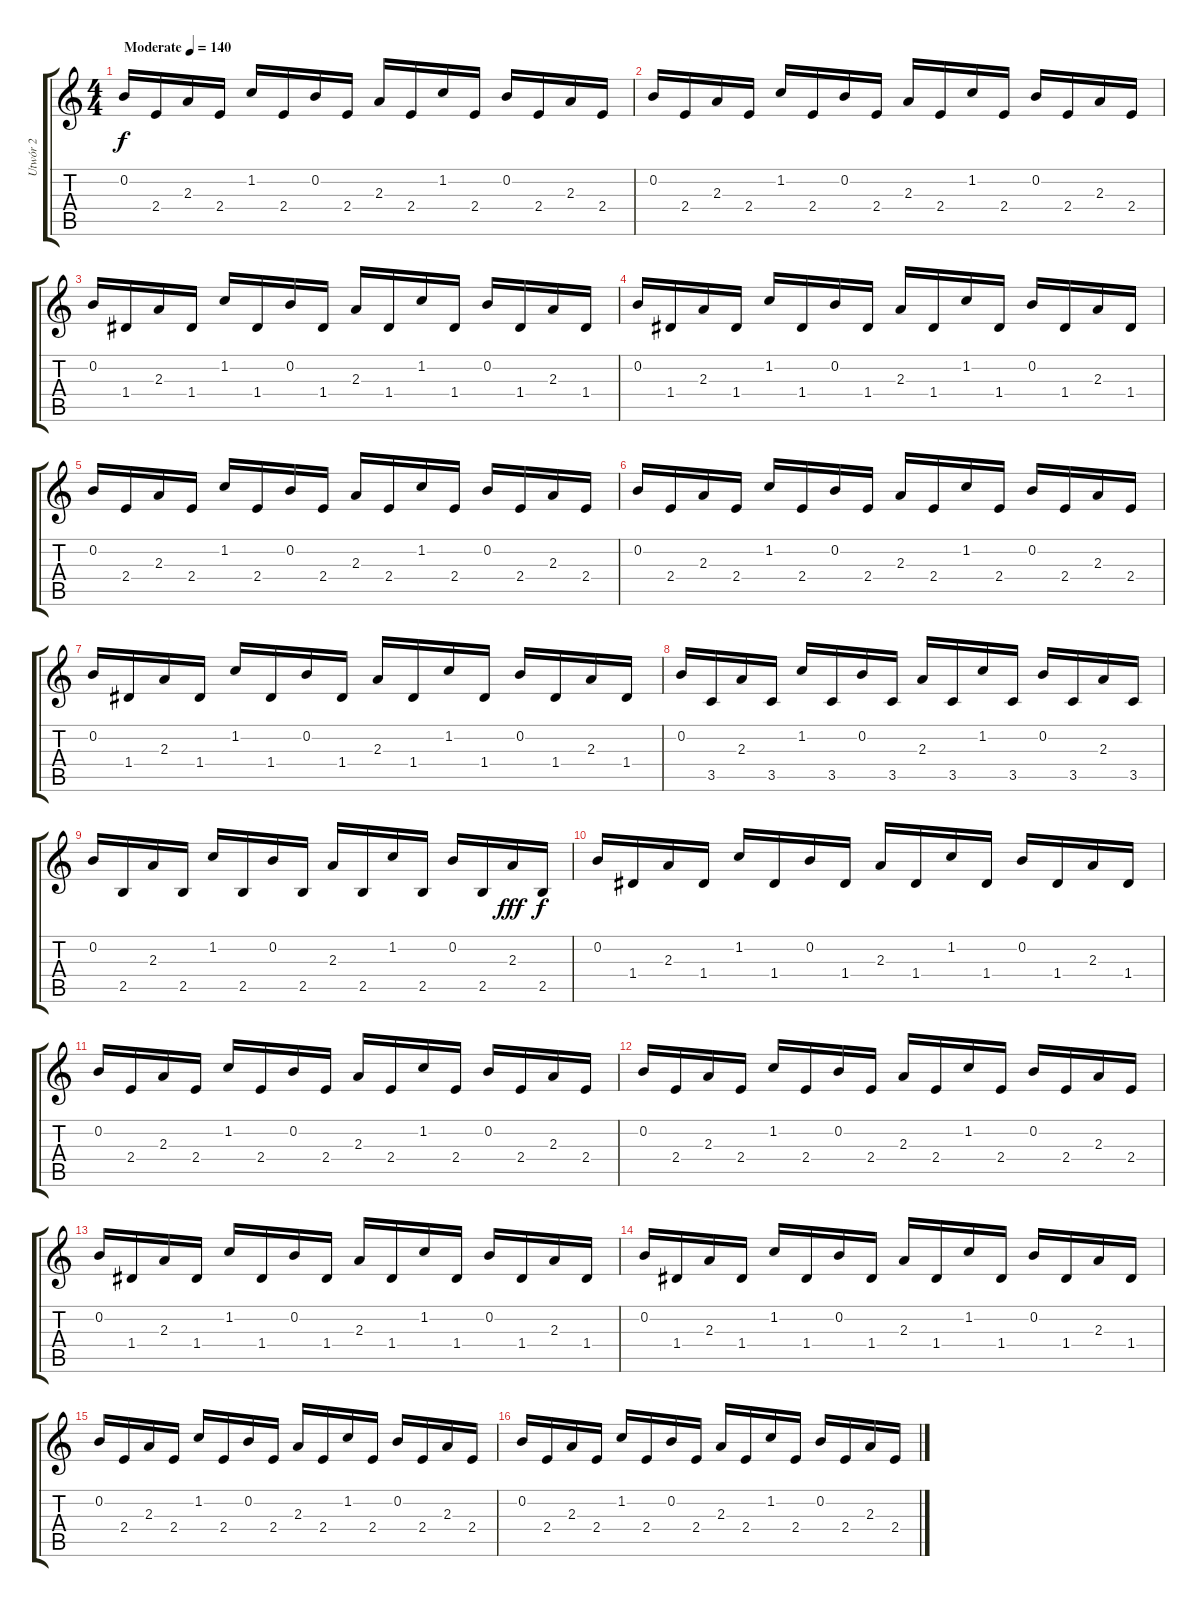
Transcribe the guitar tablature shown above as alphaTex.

\track ("Utwór 2" "Utwór 2") {instrument distortionguitar}
\staff {score tabs}
\tuning (E4 B3 G3 D3 A2 E2) {hide}
\ts (4 4)
\tempo (140 "Moderate")
\clef g2
\ks c
0.2.16{dy f instrument distortionguitar} 2.4.16 2.3.16 2.4.16 1.2.16 2.4.16 0.2.16 2.4.16 2.3.16 2.4.16 1.2.16 2.4.16 0.2.16 2.4.16 2.3.16 2.4.16 |
0.2.16 2.4.16 2.3.16 2.4.16 1.2.16 2.4.16 0.2.16 2.4.16 2.3.16 2.4.16 1.2.16 2.4.16 0.2.16 2.4.16 2.3.16 2.4.16 |
0.2.16 1.4.16 2.3.16 1.4.16 1.2.16 1.4.16 0.2.16 1.4.16 2.3.16 1.4.16 1.2.16 1.4.16 0.2.16 1.4.16 2.3.16 1.4.16 |
0.2.16 1.4.16 2.3.16 1.4.16 1.2.16 1.4.16 0.2.16 1.4.16 2.3.16 1.4.16 1.2.16 1.4.16 0.2.16 1.4.16 2.3.16 1.4.16 |
0.2.16 2.4.16 2.3.16 2.4.16 1.2.16 2.4.16 0.2.16 2.4.16 2.3.16 2.4.16 1.2.16 2.4.16 0.2.16 2.4.16 2.3.16 2.4.16 |
0.2.16 2.4.16 2.3.16 2.4.16 1.2.16 2.4.16 0.2.16 2.4.16 2.3.16 2.4.16 1.2.16 2.4.16 0.2.16 2.4.16 2.3.16 2.4.16 |
0.2.16 1.4.16 2.3.16 1.4.16 1.2.16 1.4.16 0.2.16 1.4.16 2.3.16 1.4.16 1.2.16 1.4.16 0.2.16 1.4.16 2.3.16 1.4.16 |
0.2.16 3.5.16 2.3.16 3.5.16 1.2.16 3.5.16 0.2.16 3.5.16 2.3.16 3.5.16 1.2.16 3.5.16 0.2.16 3.5.16 2.3.16 3.5.16 |
0.2.16 2.5.16 2.3.16 2.5.16 1.2.16 2.5.16 0.2.16 2.5.16 2.3.16 2.5.16 1.2.16 2.5.16 0.2.16 2.5.16 2.3.16{dy fff} 2.5.16{dy f} |
0.2.16 1.4.16 2.3.16 1.4.16 1.2.16 1.4.16 0.2.16 1.4.16 2.3.16 1.4.16 1.2.16 1.4.16 0.2.16 1.4.16 2.3.16 1.4.16 |
0.2.16 2.4.16 2.3.16 2.4.16 1.2.16 2.4.16 0.2.16 2.4.16 2.3.16 2.4.16 1.2.16 2.4.16 0.2.16 2.4.16 2.3.16 2.4.16 |
0.2.16 2.4.16 2.3.16 2.4.16 1.2.16 2.4.16 0.2.16 2.4.16 2.3.16 2.4.16 1.2.16 2.4.16 0.2.16 2.4.16 2.3.16 2.4.16 |
0.2.16 1.4.16 2.3.16 1.4.16 1.2.16 1.4.16 0.2.16 1.4.16 2.3.16 1.4.16 1.2.16 1.4.16 0.2.16 1.4.16 2.3.16 1.4.16 |
0.2.16 1.4.16 2.3.16 1.4.16 1.2.16 1.4.16 0.2.16 1.4.16 2.3.16 1.4.16 1.2.16 1.4.16 0.2.16 1.4.16 2.3.16 1.4.16 |
0.2.16 2.4.16 2.3.16 2.4.16 1.2.16 2.4.16 0.2.16 2.4.16 2.3.16 2.4.16 1.2.16 2.4.16 0.2.16 2.4.16 2.3.16 2.4.16 |
0.2.16 2.4.16 2.3.16 2.4.16 1.2.16 2.4.16 0.2.16 2.4.16 2.3.16 2.4.16 1.2.16 2.4.16 0.2.16 2.4.16 2.3.16 2.4.16
